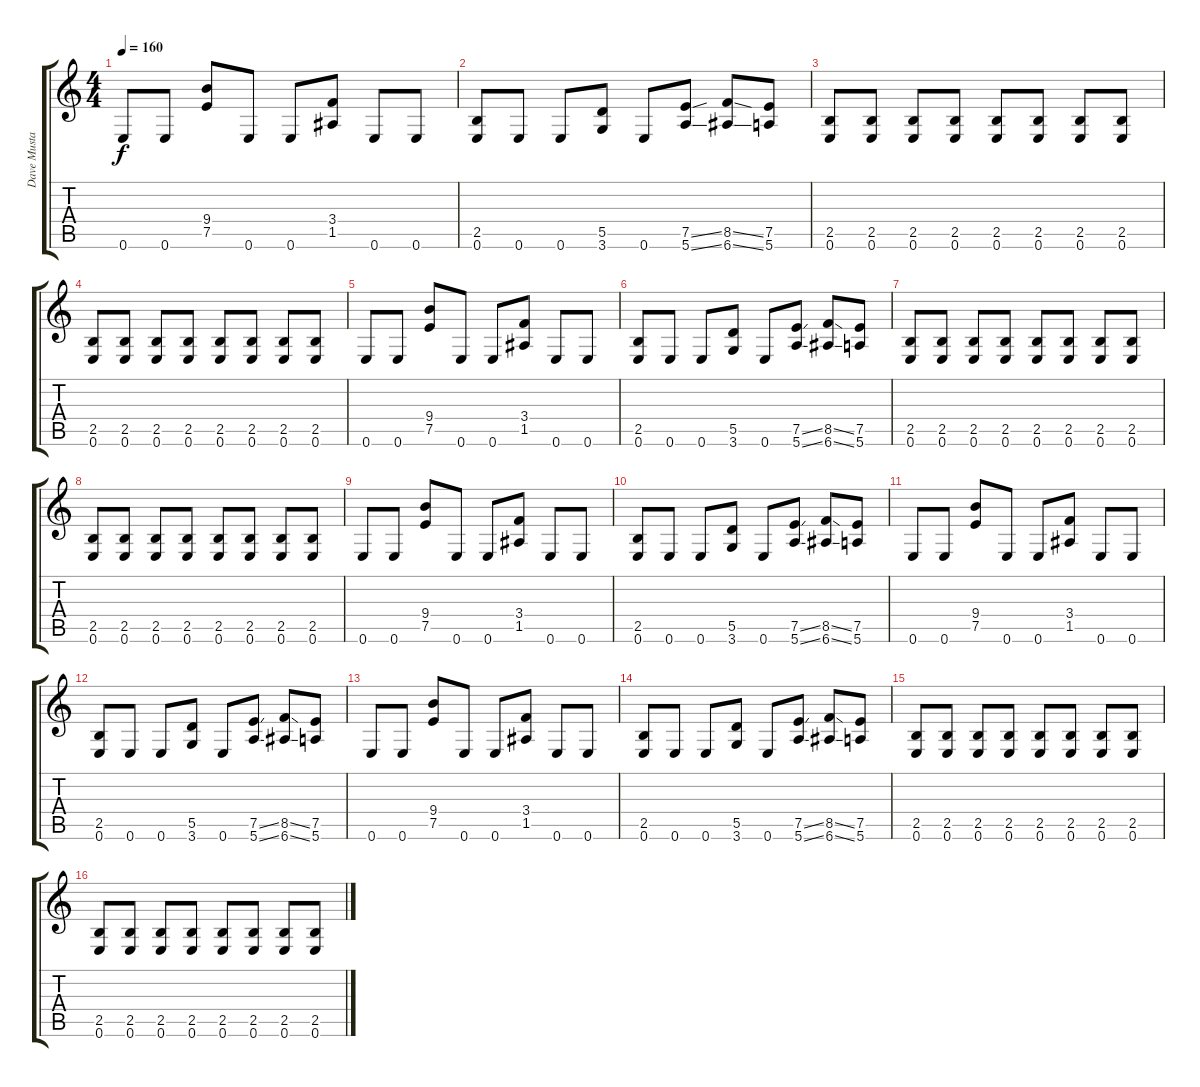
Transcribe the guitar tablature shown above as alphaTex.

\track ("Dave Mustaine" "Dave Musta") {instrument distortionguitar}
\staff {score tabs}
\tuning (E4 B3 G3 D3 A2 E2) {hide}
\ts (4 4)
\tempo 160
\clef g2
\ks c
0.6.8{dy f} 0.6.8 (9.4 7.5).8 0.6.8 0.6.8 (3.4 1.5).8 0.6.8 0.6.8 |
(2.5 0.6).8 0.6.8 0.6.8 (5.5 3.6).8 0.6.8 (7.5{ss} 5.6{ss}).8 (8.5{ss} 6.6{ss}).8 (7.5 5.6).8 |
(2.5 0.6).8 (2.5 0.6).8 (2.5 0.6).8 (2.5 0.6).8 (2.5 0.6).8 (2.5 0.6).8 (2.5 0.6).8 (2.5 0.6).8 |
(2.5 0.6).8 (2.5 0.6).8 (2.5 0.6).8 (2.5 0.6).8 (2.5 0.6).8 (2.5 0.6).8 (2.5 0.6).8 (2.5 0.6).8 |
0.6.8 0.6.8 (9.4 7.5).8 0.6.8 0.6.8 (3.4 1.5).8 0.6.8 0.6.8 |
(2.5 0.6).8 0.6.8 0.6.8 (5.5 3.6).8 0.6.8 (7.5{ss} 5.6{ss}).8 (8.5{ss} 6.6{ss}).8 (7.5 5.6).8 |
(2.5 0.6).8 (2.5 0.6).8 (2.5 0.6).8 (2.5 0.6).8 (2.5 0.6).8 (2.5 0.6).8 (2.5 0.6).8 (2.5 0.6).8 |
(2.5 0.6).8 (2.5 0.6).8 (2.5 0.6).8 (2.5 0.6).8 (2.5 0.6).8 (2.5 0.6).8 (2.5 0.6).8 (2.5 0.6).8 |
0.6.8 0.6.8 (9.4 7.5).8 0.6.8 0.6.8 (3.4 1.5).8 0.6.8 0.6.8 |
(2.5 0.6).8 0.6.8 0.6.8 (5.5 3.6).8 0.6.8 (7.5{ss} 5.6{ss}).8 (8.5{ss} 6.6{ss}).8 (7.5 5.6).8 |
0.6.8 0.6.8 (9.4 7.5).8 0.6.8 0.6.8 (3.4 1.5).8 0.6.8 0.6.8 |
(2.5 0.6).8 0.6.8 0.6.8 (5.5 3.6).8 0.6.8 (7.5{ss} 5.6{ss}).8 (8.5{ss} 6.6{ss}).8 (7.5 5.6).8 |
0.6.8 0.6.8 (9.4 7.5).8 0.6.8 0.6.8 (3.4 1.5).8 0.6.8 0.6.8 |
(2.5 0.6).8 0.6.8 0.6.8 (5.5 3.6).8 0.6.8 (7.5{ss} 5.6{ss}).8 (8.5{ss} 6.6{ss}).8 (7.5 5.6).8 |
(2.5 0.6).8 (2.5 0.6).8 (2.5 0.6).8 (2.5 0.6).8 (2.5 0.6).8 (2.5 0.6).8 (2.5 0.6).8 (2.5 0.6).8 |
(2.5 0.6).8 (2.5 0.6).8 (2.5 0.6).8 (2.5 0.6).8 (2.5 0.6).8 (2.5 0.6).8 (2.5 0.6).8 (2.5 0.6).8
